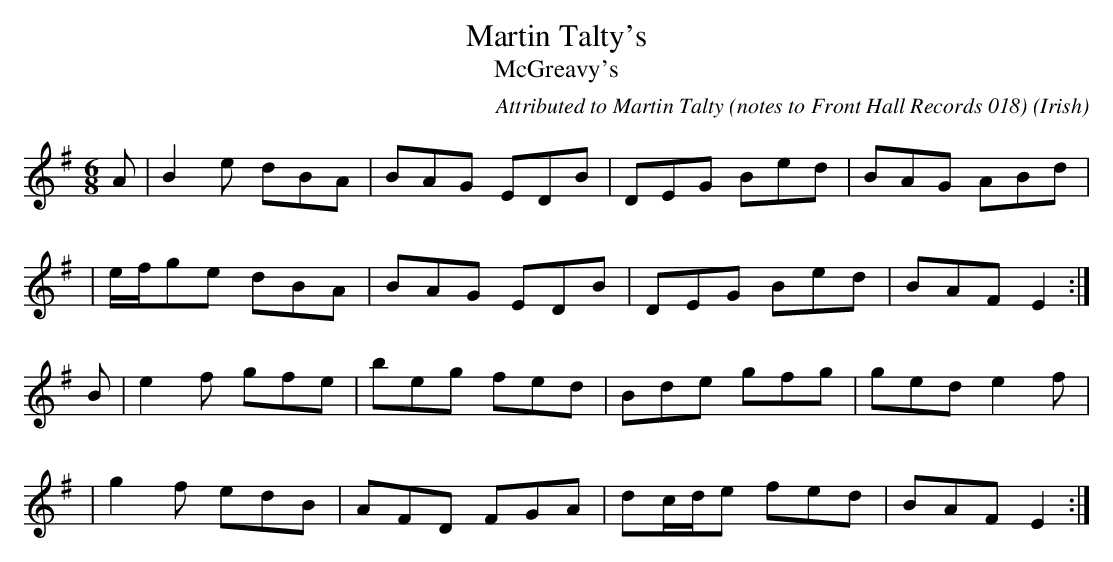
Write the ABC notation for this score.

X:1
T: Martin Talty's
T: McGreavy's
C: Attributed to Martin Talty (notes to Front Hall Records 018)
M: 6/8
O: Irish
K: G
A|B2e dBA|BAG EDB|DEG Bed|BAG ABd|
|e/f/ge dBA|BAG EDB|DEG Bed|BAF E2:|
B|e2f gfe|beg fed|Bde gfg|ged e2f|
|g2f edB|AFD FGA|dc/d/e fed|BAF E2:|
